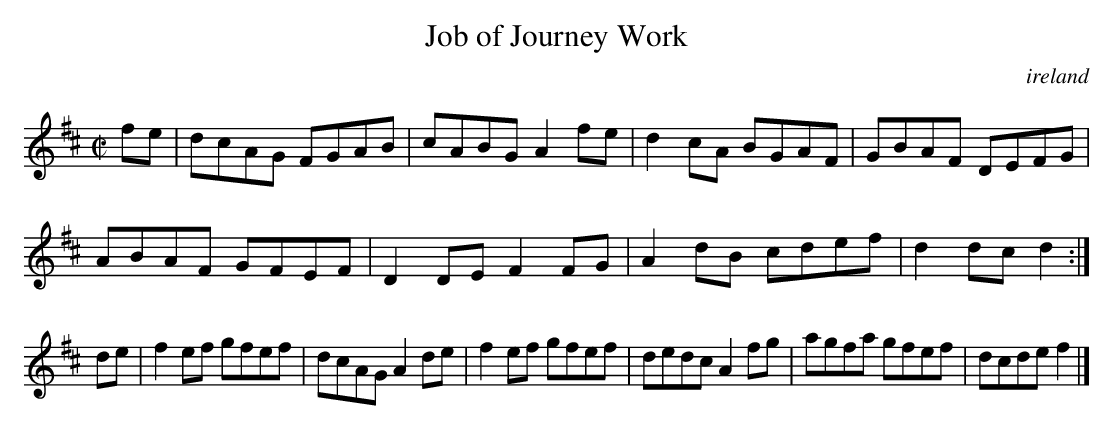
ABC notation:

X:1
T:Job of Journey Work
O:ireland
M:C|
L:1/8
K:D Major
fe|dcAG FGAB|cABG A2fe|d2cA BGAF|GBAF DEFG|!
ABAF GFEF|D2DE F2FG|A2dB cdef|d2dc d2:|!
de|f2ef gfef|dcAG A2de|f2ef gfef|dedc A2fg|agfa gfef|dcde f2|]!
